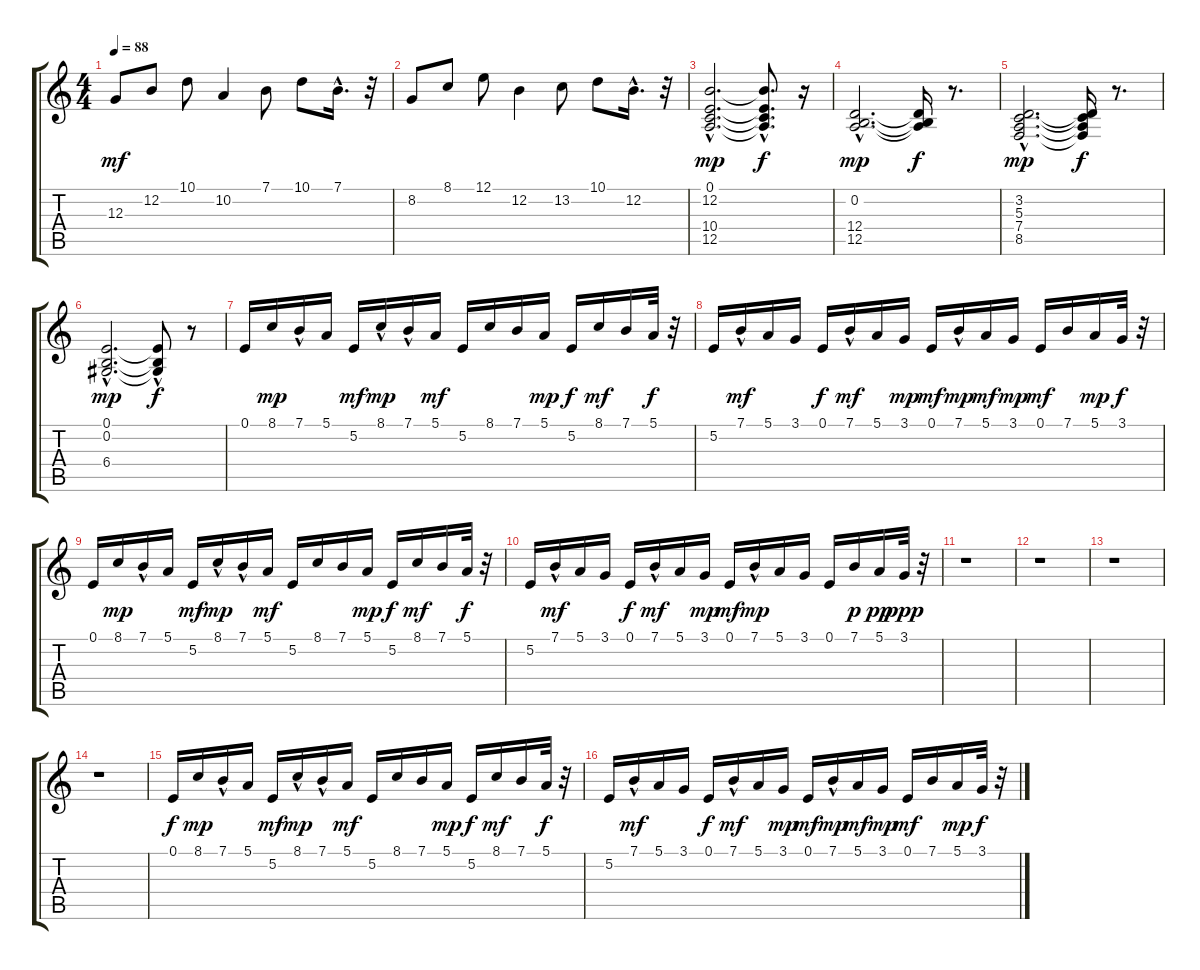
\track "" {instrument acousticgrandpiano}
\staff {score tabs}
\tuning (E4 B3 G3 D3 A2 E2) {hide}
\ts (4 4)
\tempo 88
\clef g2
\ks c
12.3.8{dy mf} 12.2.8 10.1.8 10.2.4 7.1.8 10.1.8 7.1{hac}.16{d} r.32 |
8.2.8 8.1.8 12.1.8 12.2.4 13.2.8 10.1.8 12.2{hac}.16{d} r.32 |
(0.1{hac} 12.2{hac} 10.4{hac} 12.5{hac}).2{d dy mp} (0.1{t} 12.2{t} 10.4{t} 12.5{hac t}).8{d dy f} r.16 |
(0.2{hac} 12.4{hac} 12.5{hac}).2{d dy mp} (0.2{t} 12.4{t} 12.5{t}).16{dy f} r.8{d} |
(3.2{hac} 5.3{hac} 7.4{hac} 8.5{hac}).2{d dy mp} (3.2{t} 5.3{t} 7.4{t} 8.5{t}).16{dy f} r.8{d} |
(0.1{hac} 0.2{hac} 6.4{hac}).2{d dy mp} (0.1{t} 0.2{t} 6.4{hac t}).8{dy f} r.8 |
0.1.16 8.1.16{dy mp} 7.1{hac}.16 5.1.16 5.2.16{dy mf} 8.1{hac}.16{dy mp} 7.1{hac}.16 5.1.16{dy mf} 5.2.16 8.1.16 7.1.16 5.1.16{dy mp} 5.2.16{dy f} 8.1.16{dy mf} 7.1.16 5.1.32{dy f} r.32 |
5.2.16 7.1{hac}.16{dy mf} 5.1.16 3.1.16 0.1.16{dy f} 7.1{hac}.16{dy mf} 5.1.16 3.1.16{dy mp} 0.1.16{dy mf} 7.1{hac}.16{dy mp} 5.1.16{dy mf} 3.1.16{dy mp} 0.1.16{dy mf} 7.1.16 5.1.16{dy mp} 3.1.32{dy f} r.32 |
0.1.16 8.1.16{dy mp} 7.1{hac}.16 5.1.16 5.2.16{dy mf} 8.1{hac}.16{dy mp} 7.1{hac}.16 5.1.16{dy mf} 5.2.16 8.1.16 7.1.16 5.1.16{dy mp} 5.2.16{dy f} 8.1.16{dy mf} 7.1.16 5.1.32{dy f} r.32 |
5.2.16 7.1{hac}.16{dy mf} 5.1.16 3.1.16 0.1.16{dy f} 7.1{hac}.16{dy mf} 5.1.16 3.1.16{dy mp} 0.1.16{dy mf} 7.1{hac}.16{dy mp} 5.1.16 3.1.16 0.1.16 7.1.16{dy p} 5.1.16{dy pp} 3.1.32{dy ppp} r.32 |
r.1 |
r.1 |
r.1 |
r.1 |
0.1.16{dy f} 8.1.16{dy mp} 7.1{hac}.16 5.1.16 5.2.16{dy mf} 8.1{hac}.16{dy mp} 7.1{hac}.16 5.1.16{dy mf} 5.2.16 8.1.16 7.1.16 5.1.16{dy mp} 5.2.16{dy f} 8.1.16{dy mf} 7.1.16 5.1.32{dy f} r.32 |
5.2.16 7.1{hac}.16{dy mf} 5.1.16 3.1.16 0.1.16{dy f} 7.1{hac}.16{dy mf} 5.1.16 3.1.16{dy mp} 0.1.16{dy mf} 7.1{hac}.16{dy mp} 5.1.16{dy mf} 3.1.16{dy mp} 0.1.16{dy mf} 7.1.16 5.1.16{dy mp} 3.1.32{dy f} r.32
